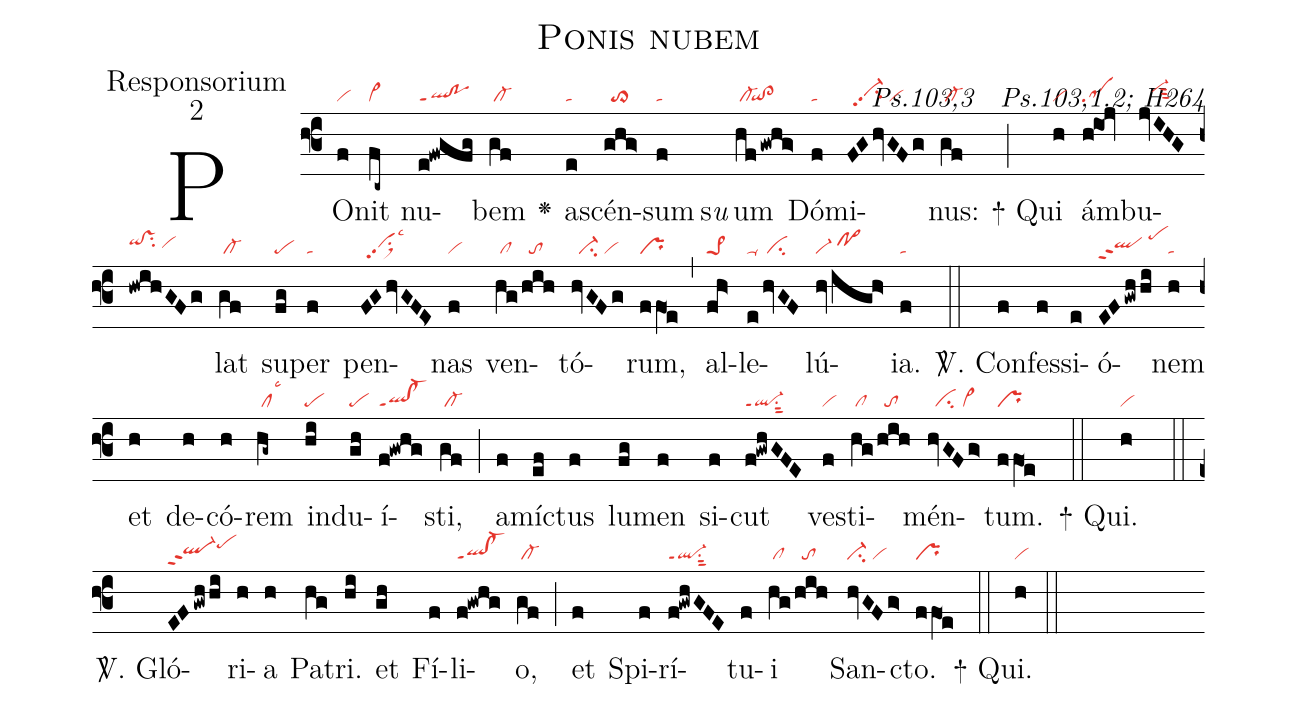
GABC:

name:Ponis nubem;
office-part:Responsorium;
mode:2;
commentary:ꝶ Ps.103,3 ꝟ Ps.103,1.2; H264;
nabc-lines:1;
%%
(f3)PO(f|vi)nit(fc~|cl~) nu(e!fwgfg|ql!poppt1)bem(gf|/cl-) <v>\greheightstar</v>()
a(e|ta)scén(ghg>|//to>)sum(f|ta) s<i>u</i>()um(hfgwhg>|/cl-``qi!cl>) Dó(f|ta)mi(FGhvGFg|//vi-hhpp2su2/vi)nus:(gf|/cl-) (;)

+
Qui(h|vi) ám(h!io!jv|sa)bu(jvIHG|///vi-hisut3|hwihGFg|qihi!vshisu2/vihh)lat(gf|/cl-)
su(fg|pe)per(f|ta) pen(FGhvGFE>|//vihhpp2su1sux1lsc3)nas(f|vi) ven(hg|/cl|/hih|//to)tó(hvGFg|//ci-/vi)rum,(ffO1e|pr) (,)
al(fh>|pe>1)le(ehvGF|ta-//ci)lú(hvigh>|vi-/po>hi)ia.(f|ta) (::)

<sp>V/</sp>.
Con(f)fes(f)si(e)ó(EFgwhhi|qlhhppt2/pehk)nem(h|ta)
et(h) de(h)có(h)rem(hg~|/cllsc3) in(hi|pe)du(gh|pe)í(f!gwhg|ql!cl-ppt1)sti,(gf|/cl-) (;)
a(f)mí(ef)ctus(f) lu(fg)men(f) si(f)cut(f!gwhGFE|ql-ppt1su1sut2)
ve(f|vi)sti(hg|/cl|/hih|//to)mén(hvGFg>|//ci/vi>)tum.(ffO1e|pr) (::)

+ Qui.(h|vi) (::)

<sp>V/</sp>.
Gló(EFgwhhi|ql-hhppt2pehj)ri(h)a(h) Pa(hg)tri.(hi)
et(gh) Fí(f)li(f!gwhg|ql!cl-ppt1)o,(gf|/cl-) (;)
et(f) Spi(f)rí(f!gwhGFE|ql-ppt1su1sut2)tu(f)i(hg|/cl|/hih|//to) San(hvGFg>|ci-/vi)cto.(ffO1e|pr) (::)

+ Qui.(h|vi) (::)
